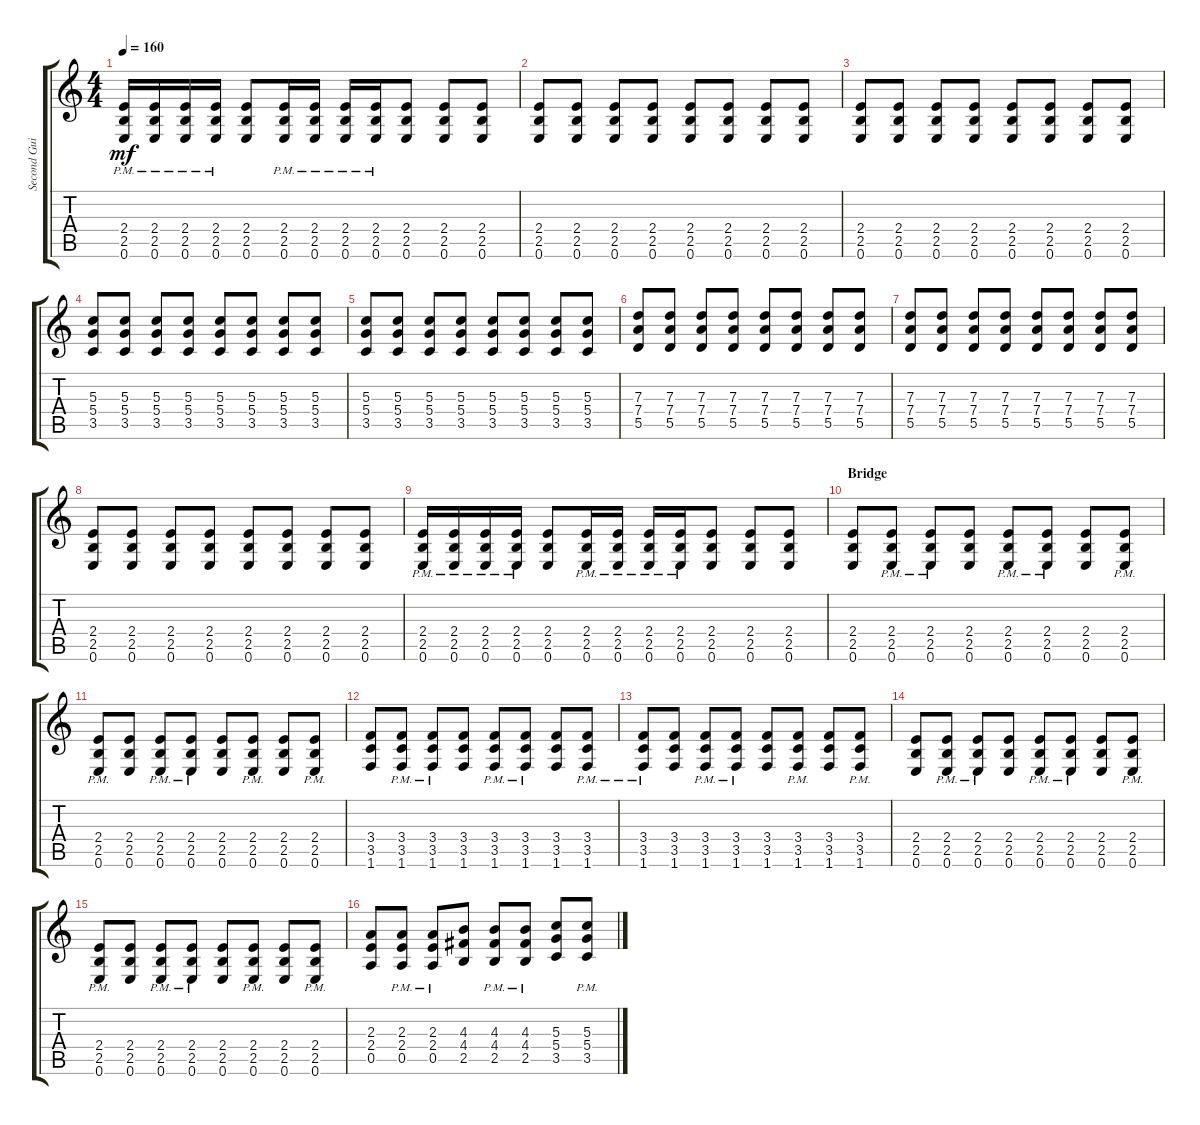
\track ("Second Guitar" "Second Gui") {instrument distortionguitar}
\staff {score tabs}
\tuning (E4 B3 G3 D3 A2 E2) {hide}
\ts (4 4)
\tempo 160
\clef g2
\ks c
(2.4{pm} 2.5{pm} 0.6{pm}).16{dy mf} (2.4{pm} 2.5{pm} 0.6{pm}).16 (2.4{pm} 2.5{pm} 0.6{pm}).16 (2.4{pm} 2.5{pm} 0.6{pm}).16 (2.4 2.5 0.6).8 (2.4{pm} 2.5{pm} 0.6{pm}).16 (2.4{pm} 2.5{pm} 0.6{pm}).16 (2.4{pm} 2.5{pm} 0.6{pm}).16 (2.4{pm} 2.5{pm} 0.6{pm}).16 (2.4 2.5 0.6).8 (2.4 2.5 0.6).8 (2.4 2.5 0.6).8 |
(2.4 2.5 0.6).8 (2.4 2.5 0.6).8 (2.4 2.5 0.6).8 (2.4 2.5 0.6).8 (2.4 2.5 0.6).8 (2.4 2.5 0.6).8 (2.4 2.5 0.6).8 (2.4 2.5 0.6).8 |
(2.4 2.5 0.6).8 (2.4 2.5 0.6).8 (2.4 2.5 0.6).8 (2.4 2.5 0.6).8 (2.4 2.5 0.6).8 (2.4 2.5 0.6).8 (2.4 2.5 0.6).8 (2.4 2.5 0.6).8 |
(5.3 5.4 3.5).8 (5.3 5.4 3.5).8 (5.3 5.4 3.5).8 (5.3 5.4 3.5).8 (5.3 5.4 3.5).8 (5.3 5.4 3.5).8 (5.3 5.4 3.5).8 (5.3 5.4 3.5).8 |
(5.3 5.4 3.5).8 (5.3 5.4 3.5).8 (5.3 5.4 3.5).8 (5.3 5.4 3.5).8 (5.3 5.4 3.5).8 (5.3 5.4 3.5).8 (5.3 5.4 3.5).8 (5.3 5.4 3.5).8 |
(7.3 7.4 5.5).8 (7.3 7.4 5.5).8 (7.3 7.4 5.5).8 (7.3 7.4 5.5).8 (7.3 7.4 5.5).8 (7.3 7.4 5.5).8 (7.3 7.4 5.5).8 (7.3 7.4 5.5).8 |
(7.3 7.4 5.5).8 (7.3 7.4 5.5).8 (7.3 7.4 5.5).8 (7.3 7.4 5.5).8 (7.3 7.4 5.5).8 (7.3 7.4 5.5).8 (7.3 7.4 5.5).8 (7.3 7.4 5.5).8 |
(2.4 2.5 0.6).8 (2.4 2.5 0.6).8 (2.4 2.5 0.6).8 (2.4 2.5 0.6).8 (2.4 2.5 0.6).8 (2.4 2.5 0.6).8 (2.4 2.5 0.6).8 (2.4 2.5 0.6).8 |
(2.4{pm} 2.5{pm} 0.6{pm}).16 (2.4{pm} 2.5{pm} 0.6{pm}).16 (2.4{pm} 2.5{pm} 0.6{pm}).16 (2.4{pm} 2.5{pm} 0.6{pm}).16 (2.4 2.5 0.6).8 (2.4{pm} 2.5{pm} 0.6{pm}).16 (2.4{pm} 2.5{pm} 0.6{pm}).16 (2.4{pm} 2.5{pm} 0.6{pm}).16 (2.4{pm} 2.5{pm} 0.6{pm}).16 (2.4 2.5 0.6).8 (2.4 2.5 0.6).8 (2.4 2.5 0.6).8 |
\section ("" "Bridge")
(2.4 2.5 0.6).8 (2.4{pm} 2.5{pm} 0.6{pm}).8 (2.4{pm} 2.5{pm} 0.6{pm}).8 (2.4 2.5 0.6).8 (2.4{pm} 2.5{pm} 0.6{pm}).8 (2.4{pm} 2.5{pm} 0.6{pm}).8 (2.4 2.5 0.6).8 (2.4{pm} 2.5{pm} 0.6{pm}).8 |
(2.4{pm} 2.5{pm} 0.6{pm}).8 (2.4 2.5 0.6).8 (2.4{pm} 2.5{pm} 0.6{pm}).8 (2.4{pm} 2.5{pm} 0.6{pm}).8 (2.4 2.5 0.6).8 (2.4{pm} 2.5{pm} 0.6{pm}).8 (2.4 2.5 0.6).8 (2.4{pm} 2.5{pm} 0.6{pm}).8 |
(3.4 3.5 1.6).8 (3.4{pm} 3.5{pm} 1.6{pm}).8 (3.4{pm} 3.5{pm} 1.6{pm}).8 (3.4 3.5 1.6).8 (3.4{pm} 3.5{pm} 1.6{pm}).8 (3.4{pm} 3.5{pm} 1.6{pm}).8 (3.4 3.5 1.6).8 (3.4{pm} 3.5{pm} 1.6{pm}).8 |
(3.4{pm} 3.5{pm} 1.6{pm}).8 (3.4 3.5 1.6).8 (3.4{pm} 3.5{pm} 1.6{pm}).8 (3.4{pm} 3.5{pm} 1.6{pm}).8 (3.4 3.5 1.6).8 (3.4{pm} 3.5{pm} 1.6{pm}).8 (3.4 3.5 1.6).8 (3.4{pm} 3.5{pm} 1.6{pm}).8 |
(2.4 2.5 0.6).8 (2.4{pm} 2.5{pm} 0.6{pm}).8 (2.4{pm} 2.5{pm} 0.6{pm}).8 (2.4 2.5 0.6).8 (2.4{pm} 2.5{pm} 0.6{pm}).8 (2.4{pm} 2.5{pm} 0.6{pm}).8 (2.4 2.5 0.6).8 (2.4{pm} 2.5{pm} 0.6{pm}).8 |
(2.4{pm} 2.5{pm} 0.6{pm}).8 (2.4 2.5 0.6).8 (2.4{pm} 2.5{pm} 0.6{pm}).8 (2.4{pm} 2.5{pm} 0.6{pm}).8 (2.4 2.5 0.6).8 (2.4{pm} 2.5{pm} 0.6{pm}).8 (2.4 2.5 0.6).8 (2.4{pm} 2.5{pm} 0.6{pm}).8 |
(2.3 2.4 0.5).8 (2.3{pm} 2.4{pm} 0.5{pm}).8 (2.3{pm} 2.4{pm} 0.5{pm}).8 (4.3 4.4 2.5).8 (4.3{pm} 4.4{pm} 2.5{pm}).8 (4.3{pm} 4.4{pm} 2.5{pm}).8 (5.3 5.4 3.5).8 (5.3{pm} 5.4{pm} 3.5{pm}).8
